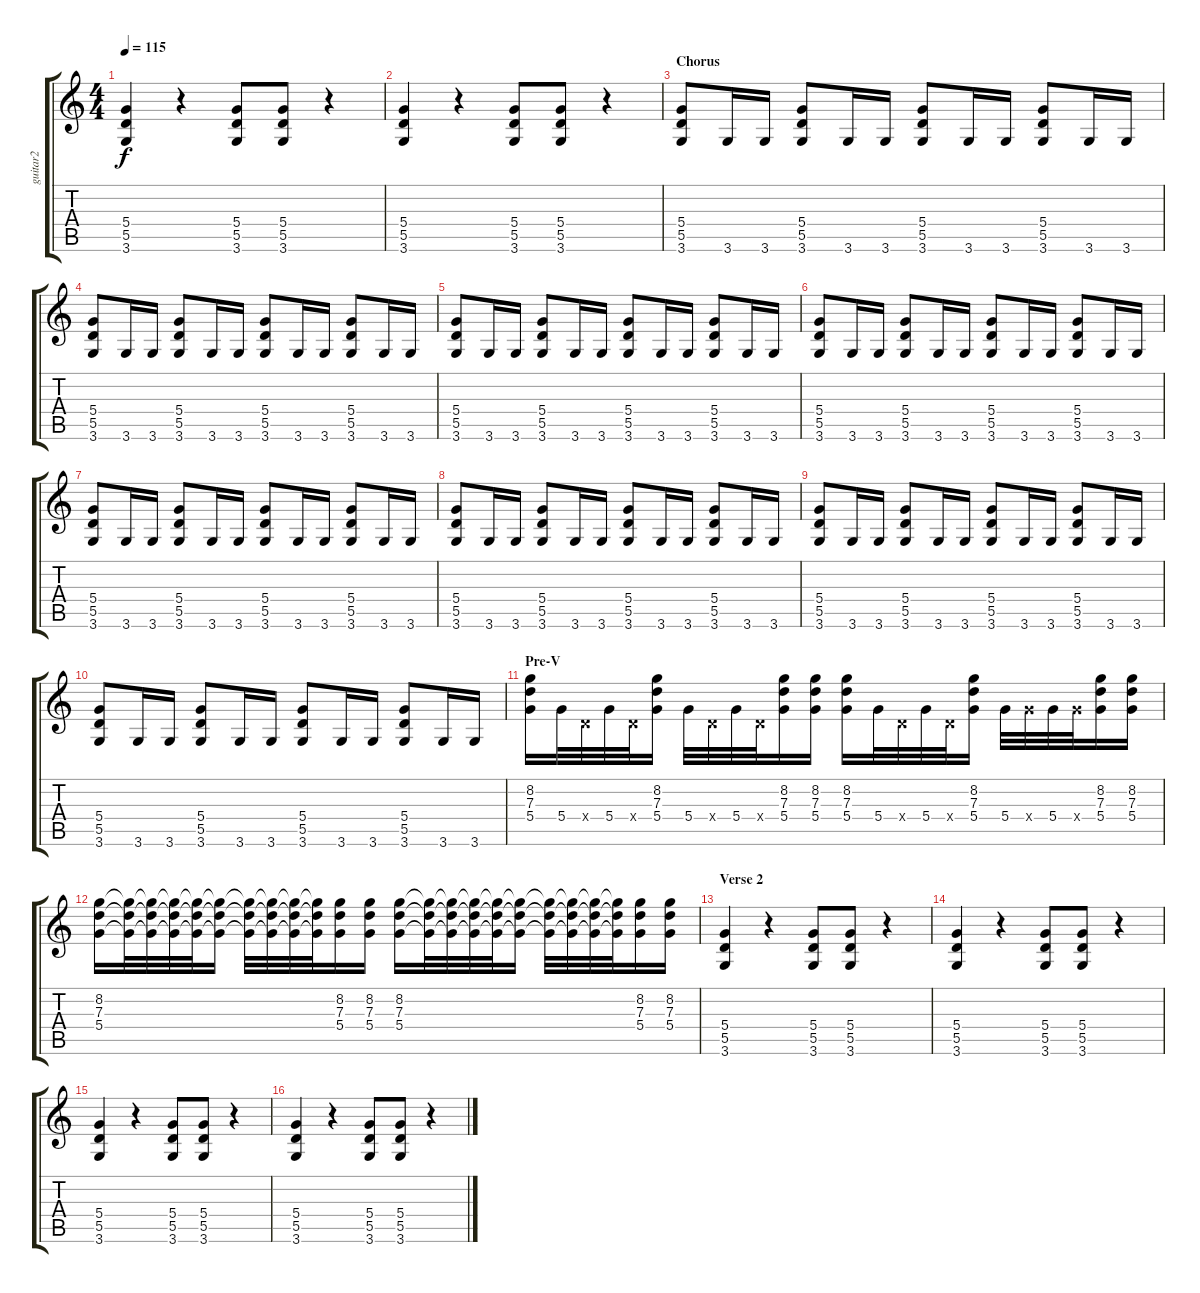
\track ("guitar2" "guitar2") {instrument overdrivenguitar}
\staff {score tabs}
\tuning (E4 B3 G3 D3 A2 E2) {hide}
\ts (4 4)
\tempo 115
\clef g2
\ks c
(5.4 5.5 3.6).4{dy f} r.4 (5.4 5.5 3.6).8 (5.4 5.5 3.6).8 r.4 |
(5.4 5.5 3.6).4 r.4 (5.4 5.5 3.6).8 (5.4 5.5 3.6).8 r.4 |
\section ("" "Chorus")
(5.4 5.5 3.6).8 3.6.16 3.6.16 (5.4 5.5 3.6).8 3.6.16 3.6.16 (5.4 5.5 3.6).8 3.6.16 3.6.16 (5.4 5.5 3.6).8 3.6.16 3.6.16 |
(5.4 5.5 3.6).8 3.6.16 3.6.16 (5.4 5.5 3.6).8 3.6.16 3.6.16 (5.4 5.5 3.6).8 3.6.16 3.6.16 (5.4 5.5 3.6).8 3.6.16 3.6.16 |
(5.4 5.5 3.6).8 3.6.16 3.6.16 (5.4 5.5 3.6).8 3.6.16 3.6.16 (5.4 5.5 3.6).8 3.6.16 3.6.16 (5.4 5.5 3.6).8 3.6.16 3.6.16 |
(5.4 5.5 3.6).8 3.6.16 3.6.16 (5.4 5.5 3.6).8 3.6.16 3.6.16 (5.4 5.5 3.6).8 3.6.16 3.6.16 (5.4 5.5 3.6).8 3.6.16 3.6.16 |
(5.4 5.5 3.6).8 3.6.16 3.6.16 (5.4 5.5 3.6).8 3.6.16 3.6.16 (5.4 5.5 3.6).8 3.6.16 3.6.16 (5.4 5.5 3.6).8 3.6.16 3.6.16 |
(5.4 5.5 3.6).8 3.6.16 3.6.16 (5.4 5.5 3.6).8 3.6.16 3.6.16 (5.4 5.5 3.6).8 3.6.16 3.6.16 (5.4 5.5 3.6).8 3.6.16 3.6.16 |
(5.4 5.5 3.6).8 3.6.16 3.6.16 (5.4 5.5 3.6).8 3.6.16 3.6.16 (5.4 5.5 3.6).8 3.6.16 3.6.16 (5.4 5.5 3.6).8 3.6.16 3.6.16 |
(5.4 5.5 3.6).8 3.6.16 3.6.16 (5.4 5.5 3.6).8 3.6.16 3.6.16 (5.4 5.5 3.6).8 3.6.16 3.6.16 (5.4 5.5 3.6).8 3.6.16 3.6.16 |
\section ("" "Pre-V")
(8.2 7.3 5.4).16 5.4.32 0.4{x}.32 5.4.32 0.4{x}.32 (8.2 7.3 5.4).16 5.4.32 0.4{x}.32 5.4.32 0.4{x}.32 (8.2 7.3 5.4).16 (8.2 7.3 5.4).16 (8.2 7.3 5.4).16 5.4.32 0.4{x}.32 5.4.32 0.4{x}.32 (8.2 7.3 5.4).16 5.4.32 5.4{x}.32 5.4.32 5.4{x}.32 (8.2 7.3 5.4).16 (8.2 7.3 5.4).16 |
(8.2 7.3 5.4).16 (8.2{t} 7.3{t} 5.4{t}).32 (8.2{t} 7.3{t} 5.4{t}).32 (8.2{t} 7.3{t} 5.4{t}).32 (8.2{t} 7.3{t} 5.4{t}).32 (8.2{t} 7.3{t} 5.4{t}).16 (8.2{t} 7.3{t} 5.4{t}).32 (8.2{t} 7.3{t} 5.4{t}).32 (8.2{t} 7.3{t} 5.4{t}).32 (8.2{t} 7.3{t} 5.4{t}).32 (8.2 7.3 5.4).16 (8.2 7.3 5.4).16 (8.2 7.3 5.4).16 (8.2{t} 7.3{t} 5.4{t}).32 (8.2{t} 7.3{t} 5.4{t}).32 (8.2{t} 7.3{t} 5.4{t}).32 (8.2{t} 7.3{t} 5.4{t}).32 (8.2{t} 7.3{t} 5.4{t}).16 (8.2{t} 7.3{t} 5.4{t}).32 (8.2{t} 7.3{t} 5.4{t}).32 (8.2{t} 7.3{t} 5.4{t}).32 (8.2{t} 7.3{t} 5.4{t}).32 (8.2 7.3 5.4).16 (8.2 7.3 5.4).16 |
\section ("" "Verse 2")
(5.4 5.5 3.6).4 r.4 (5.4 5.5 3.6).8 (5.4 5.5 3.6).8 r.4 |
(5.4 5.5 3.6).4 r.4 (5.4 5.5 3.6).8 (5.4 5.5 3.6).8 r.4 |
(5.4 5.5 3.6).4 r.4 (5.4 5.5 3.6).8 (5.4 5.5 3.6).8 r.4 |
(5.4 5.5 3.6).4 r.4 (5.4 5.5 3.6).8 (5.4 5.5 3.6).8 r.4
